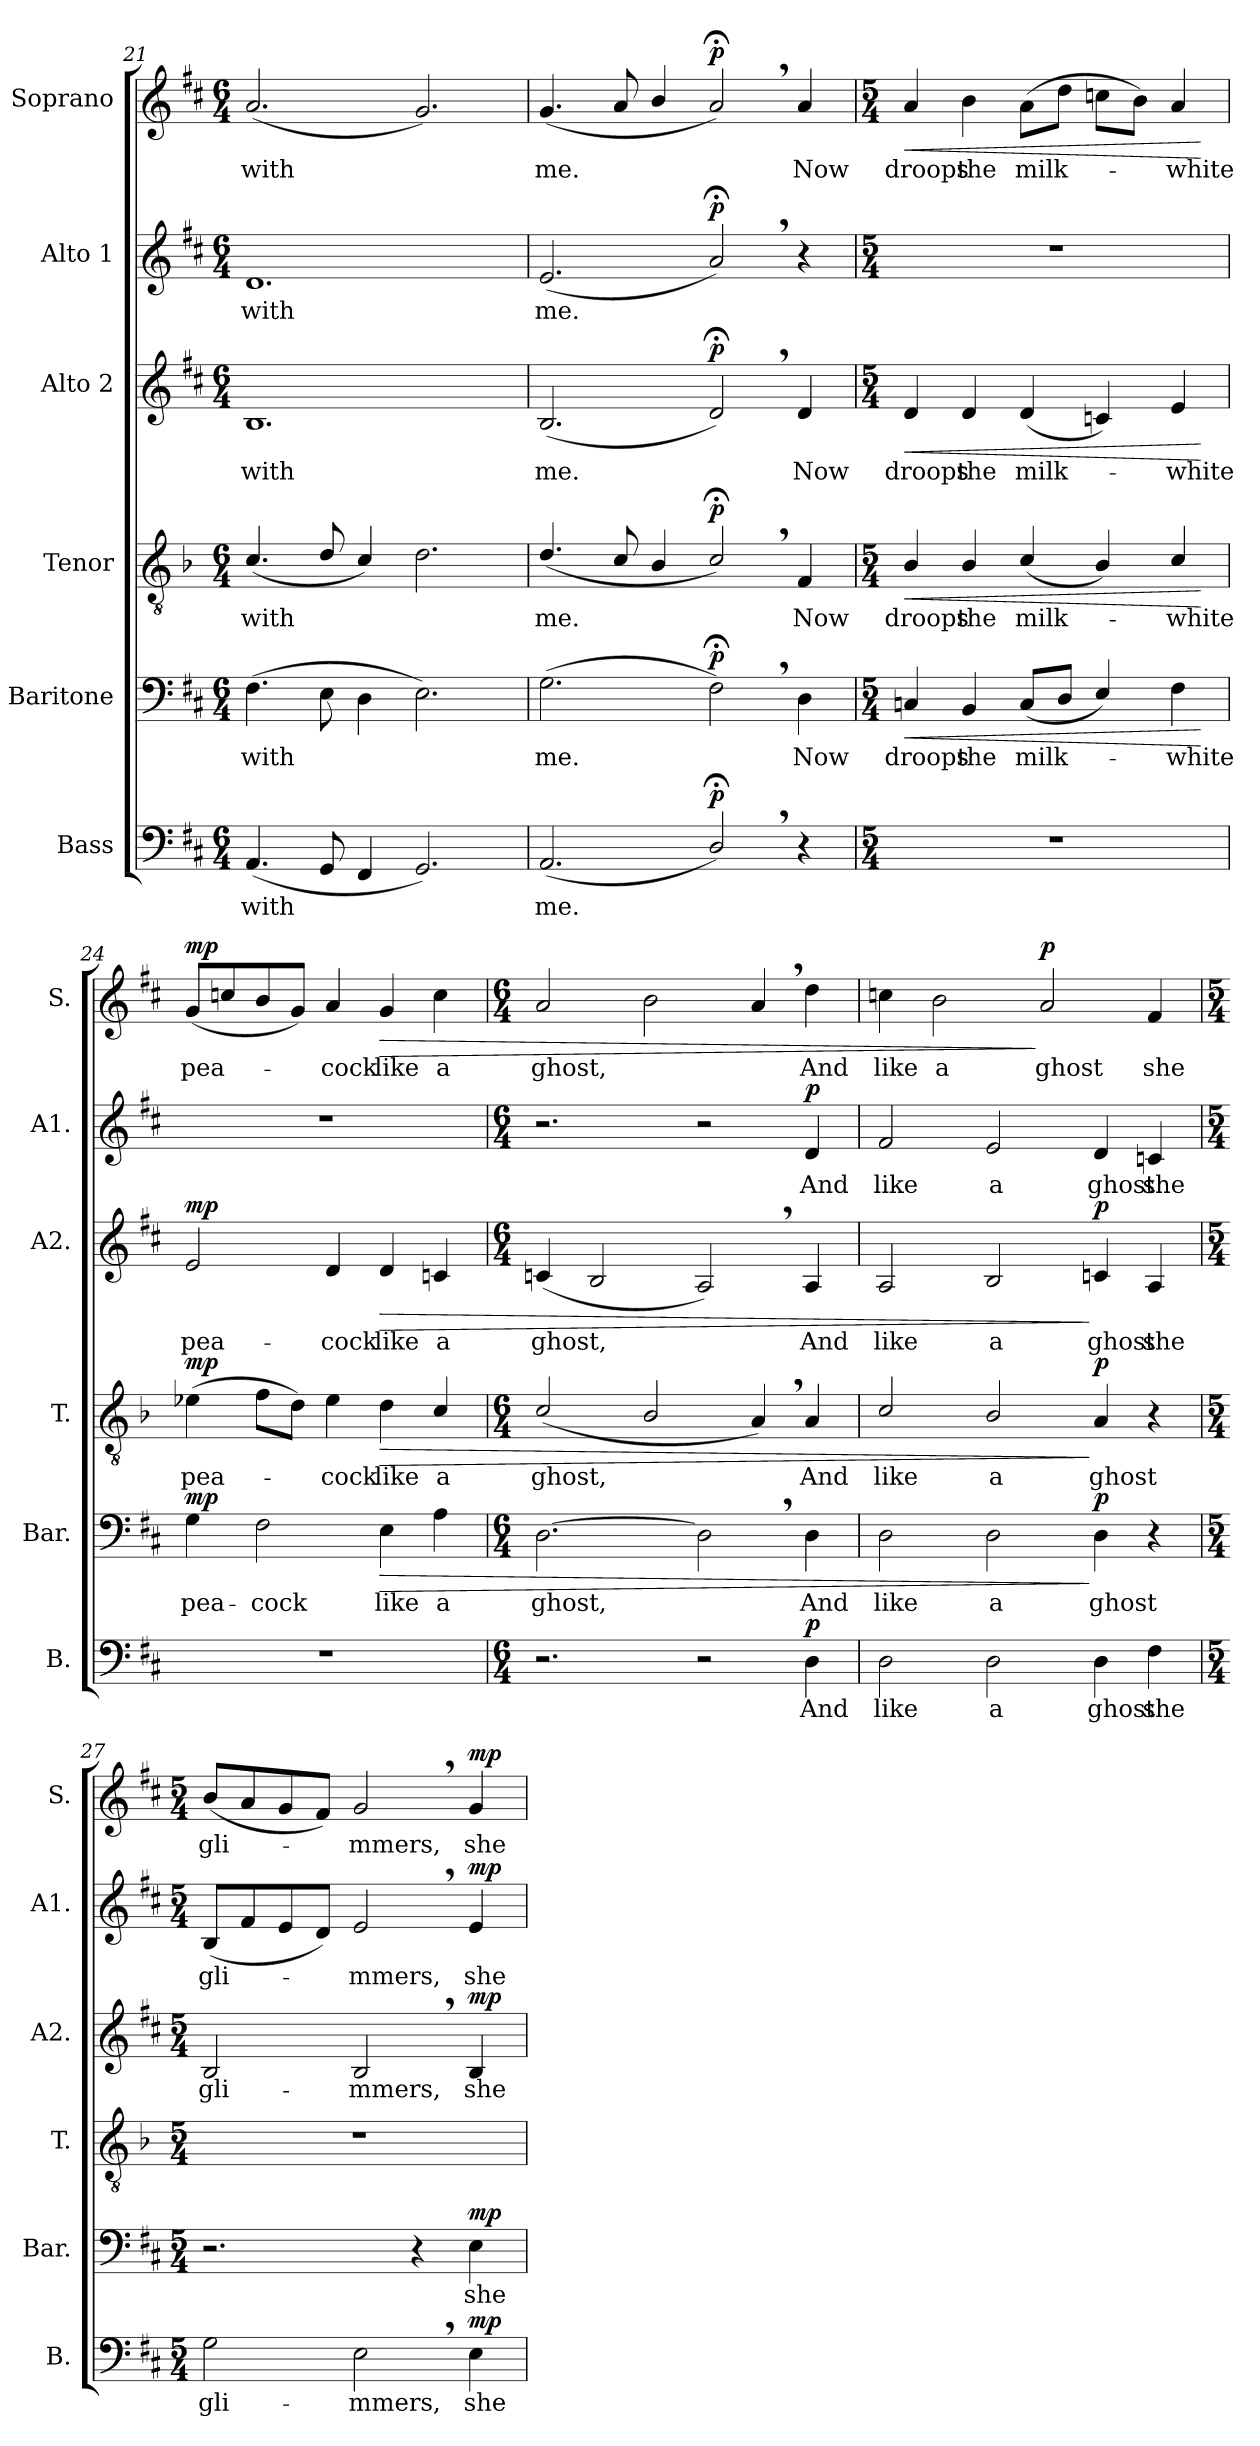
**kern	**text	**dynam	**kern	**text	**dynam	**kern	**text	**dynam	**kern	**text	**dynam	**kern	**text	**dynam	**kern	**text	**dynam
*part6	*part6	*part6	*part5	*part5	*part5	*part4	*part4	*part4	*part3	*part3	*part3	*part2	*part2	*part2	*part1	*part1	*part1
*staff6	*staff6	*staff6	*staff5	*staff5	*staff5	*staff4	*staff4	*staff4	*staff3	*staff3	*staff3	*staff2	*staff2	*staff2	*staff1	*staff1	*staff1
*I"Bass	*	*	*I"Baritone	*	*	*I"Tenor	*	*	*I"Alto 2	*	*	*I"Alto 1	*	*	*I"Soprano	*	*
*I'B.	*	*	*I'Bar.	*	*	*I'T.	*	*	*I'A2.	*	*	*I'A1.	*	*	*I'S.	*	*
*clefF4	*	*	*clefF4	*	*	*clefGv2	*	*	*clefG2	*	*	*clefG2	*	*	*clefG2	*	*
*	*	*	*	*	*	*ITrd2c3	*	*	*	*	*	*	*	*	*	*	*
*k[f#c#]	*	*	*k[f#c#]	*	*	*k[f#c#]	*	*	*k[f#c#]	*	*	*k[f#c#]	*	*	*k[f#c#]	*	*
*M6/4	*	*	*M6/4	*	*	*M6/4	*	*	*M6/4	*	*	*M6/4	*	*	*M6/4	*	*
=21	=21	=21	=21	=21	=21	=21	=21	=21	=21	=21	=21	=21	=21	=21	=21	=21	=21
(4.AA/	with	.	(4.F#\	with	.	(4.A/	with	.	1.B	with	.	1.d	with	.	(2.a/	with	.
8GG/	.	.	8E\	.	.	8B/	.	.	.	.	.	.	.	.	.	.	.
4FF#/	.	.	4D\	.	.	4A/)	.	.	.	.	.	.	.	.	.	.	.
2.GG/)	.	.	2.E\)	.	.	2.B\	.	.	.	.	.	.	.	.	2.g/)	.	.
=22	=22	=22	=22	=22	=22	=22	=22	=22	=22	=22	=22	=22	=22	=22	=22	=22	=22
(2.AA/	me.	.	(>2.G\	me.	.	(4.B/	me.	.	(>2.B/	me.	.	(2.e/	me.	.	(4.g/	me.	.
.	.	.	.	.	.	8A/	.	.	.	.	.	.	.	.	8a/	.	.
.	.	.	.	.	.	4G/	.	.	.	.	.	.	.	.	4b/	.	.
!	!	!LO:DY:a	!	!	!LO:DY:a	!	!	!LO:DY:a	!	!	!LO:DY:a	!	!	!LO:DY:a	!	!	!LO:DY:a
2D;<,/)	.	p	2F#;<,\)	.	p	2A;<,/)	.	p	2d;<,/)	.	p	2a;<,/)	.	p	2a;<,/)	.	p
4r	.	.	4D\	Now	.	4D/	Now	.	4d/	Now	.	4r	.	.	4a/	Now	.
=23	=23	=23	=23	=23	=23	=23	=23	=23	=23	=23	=23	=23	=23	=23	=23	=23	=23
*M5/4	*	*	*M5/4	*	*	*M5/4	*	*	*M5/4	*	*	*M5/4	*	*	*M5/4	*	*
!	!	!	!	!	!LO:HP:b	!	!	!LO:HP:b	!	!	!LO:HP:b	!	!	!	!	!	!LO:HP:b
4%5r	.	.	4Cn/	droops	<	4G/	droops	<	4d/	droops	<	4%5r	.	.	4a/	droops	<
.	.	.	4BB/	the	.	4G/	the	.	4d/	the	.	.	.	.	4b\	the	.
.	.	.	(8C/L	milk-	.	(4A/	milk-	.	(4d/	milk-	.	.	.	.	(8a\L	milk-	.
.	.	.	8D/J	.	.	.	.	.	.	.	.	.	.	.	8dd\J	.	.
.	.	.	4E/)	.	.	4G/)	.	.	4cn/)	.	.	.	.	.	8ccn\L	.	.
.	.	.	.	.	.	.	.	.	.	.	.	.	.	.	8b\J)	.	.
.	.	.	4F#\	-white	.	4A/	-white	.	4e/	-white	.	.	.	.	4a/	-white	.
.	.	.	.	.	[	.	.	[	.	.	[	.	.	.	.	.	[
!!LO:PB:g=z
=24	=24	=24	=24	=24	=24	=24	=24	=24	=24	=24	=24	=24	=24	=24	=24	=24	=24
!	!	!	!	!	!LO:DY:a	!	!	!LO:DY:a	!	!	!LO:DY:a	!	!	!	!	!	!LO:DY:a
4%5r	.	.	4G\	pea-	mp	(4cn\	pea-	mp	2e/	pea-	mp	4%5r	.	.	(8g/L	pea-	mp
.	.	.	.	.	.	.	.	.	.	.	.	.	.	.	8ccn/	.	.
.	.	.	2F#\	-cock	.	8d\L	.	.	.	.	.	.	.	.	8b/	.	.
.	.	.	.	.	.	8B\J)	.	.	.	.	.	.	.	.	8g/J)	.	.
.	.	.	.	.	.	4c\	-cock	.	4d/	-cock	.	.	.	.	4a/	-cock	.
!	!	!	!	!	!LO:HP:b	!	!	!LO:HP:b	!	!	!LO:HP:b	!	!	!	!	!	!LO:HP:b
.	.	.	4E\	like	>	4B\	like	>	4d/	like	>	.	.	.	4g/	like	>
.	.	.	4A\	a	.	4A/	a	.	4cn/	a	.	.	.	.	4cc\	a	.
=25	=25	=25	=25	=25	=25	=25	=25	=25	=25	=25	=25	=25	=25	=25	=25	=25	=25
*M6/4	*	*	*M6/4	*	*	*M6/4	*	*	*M6/4	*	*	*M6/4	*	*	*M6/4	*	*
2.r	.	.	[2.D\	ghost,	.	(2A/	ghost,	.	(4cn/	ghost,	.	2.r	.	.	2a/	ghost,	.
.	.	.	.	.	.	.	.	.	2B/	.	.	.	.	.	.	.	.
.	.	.	.	.	.	2G/	.	.	.	.	.	.	.	.	2b\	.	.
2r	.	.	2D,\]	.	.	.	.	.	2A,/)	.	.	2r	.	.	.	.	.
.	.	.	.	.	.	4F#,/)	.	.	.	.	.	.	.	.	4a,/	.	.
!	!	!LO:DY:a	!	!	!	!	!	!	!	!	!	!	!	!LO:DY:a	!	!	!
4D\	And	p	4D\	And	.	4F#/	And	.	4A/	And	.	4d/	And	p	4dd\	And	.
=26	=26	=26	=26	=26	=26	=26	=26	=26	=26	=26	=26	=26	=26	=26	=26	=26	=26
2D\	like	.	2D\	like	.	2A/	like	.	2A/	like	.	2f#/	like	.	4ccn\	like	.
.	.	.	.	.	.	.	.	.	.	.	.	.	.	.	2b\	a	.
2D\	a	.	2D\	a	.	2G/	a	.	2B/	a	.	2e/	a	.	.	.	.
!	!	!	!	!	!	!	!	!	!	!	!	!	!	!	!	!	!LO:DY:n=1:a
.	.	.	.	.	.	.	.	.	.	.	.	.	.	.	2a/	ghost	] p
!	!	!	!	!	!LO:DY:n=1:a	!	!	!LO:DY:n=1:a	!	!	!LO:DY:n=1:a	!	!	!	!	!	!
4D\	ghost	.	4D\	ghost	] p	4F#/	ghost	] p	4cn/	ghost	] p	4d/	ghost	.	.	.	.
4F#\	she	.	4r	.	.	4r	.	.	4A/	she	.	4cn/	she	.	4f#/	she	.
=27	=27	=27	=27	=27	=27	=27	=27	=27	=27	=27	=27	=27	=27	=27	=27	=27	=27
*M5/4	*	*	*M5/4	*	*	*M5/4	*	*	*M5/4	*	*	*M5/4	*	*	*M5/4	*	*
2G\	gli-	.	2.r	.	.	4%5r	.	.	2B/	gli-	.	(8B/L	gli-	.	(8b/L	gli-	.
.	.	.	.	.	.	.	.	.	.	.	.	8f#/	.	.	8a/	.	.
.	.	.	.	.	.	.	.	.	.	.	.	8e/	.	.	8g/	.	.
.	.	.	.	.	.	.	.	.	.	.	.	8d/J)	.	.	8f#/J)	.	.
2E,\	-mmers,	.	.	.	.	.	.	.	2B,/	-mmers,	.	2e,/	-mmers,	.	2g,/	-mmers,	.
.	.	.	4r	.	.	.	.	.	.	.	.	.	.	.	.	.	.
!	!	!LO:DY:a	!	!	!LO:DY:a	!	!	!	!	!	!LO:DY:a	!	!	!LO:DY:a	!	!	!LO:DY:a
4E\	she	mp	4E\	she	mp	.	.	.	4B/	she	mp	4e/	she	mp	4g/	she	mp
=	=	=	=	=	=	=	=	=	=	=	=	=	=	=	=	=	=
*-	*-	*-	*-	*-	*-	*-	*-	*-	*-	*-	*-	*-	*-	*-	*-	*-	*-
